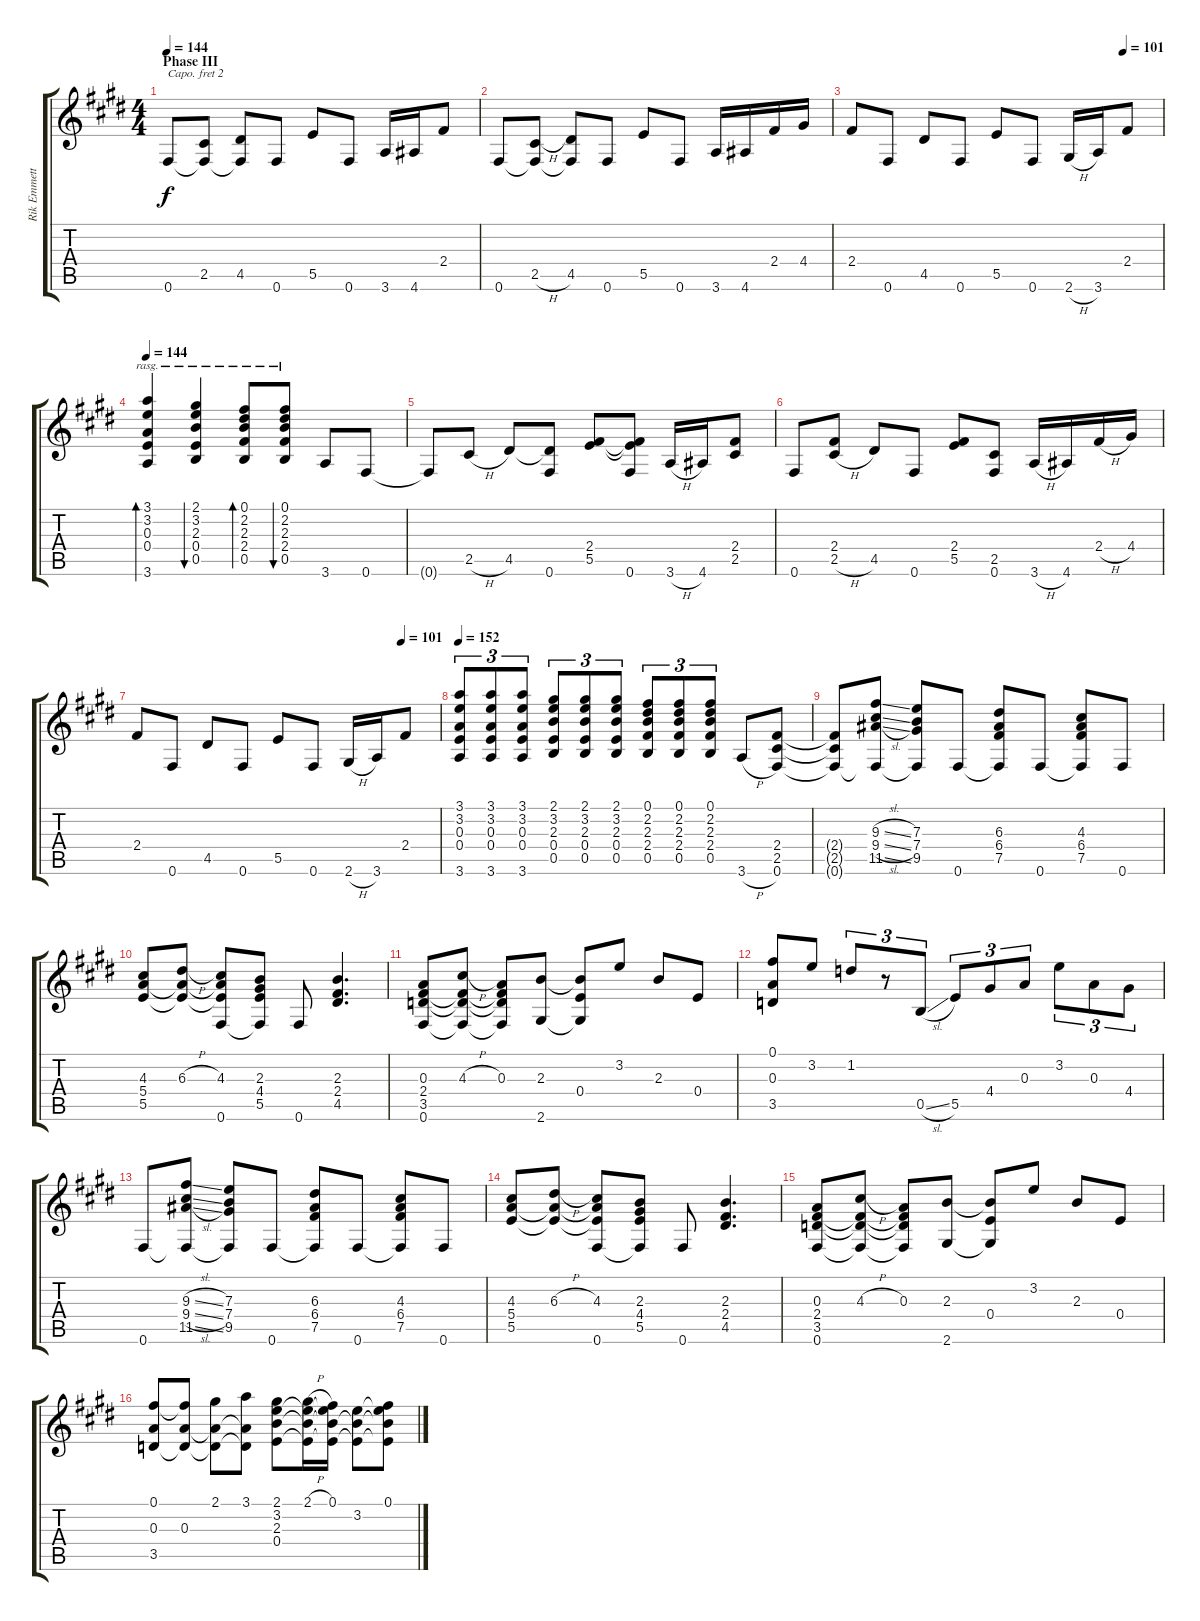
\track ("Rik Emmett" "Rik Emmett") {instrument acousticguitarnylon}
\staff {score tabs}
\capo 2
\tuning (E4 B3 G3 D3 A2 E2) {hide}
\ts (4 4)
\section ("" "Phase III")
\tempo 144
\clef g2
\ks e
0.6.8{dy f} (2.5 0.6{t}).8 (4.5 0.6{t}).8 0.6.8 5.5.8 0.6.8 3.6.16 4.6.16 2.4.8 |
0.6.8 (2.5{h} 0.6{t}).8 (4.5 0.6{t}).8 0.6.8 5.5.8 0.6.8 3.6.16 4.6.16 2.4.16 4.4.16 |
\tempo (101 0.875)
2.4.8 0.6.8 4.5.8 0.6.8 5.5.8 0.6.8 2.6{h}.16 3.6.16 2.4.8 |
\tempo 144
(3.1 3.2 0.3 0.4 3.6).4{bd 120 rasg ii} (2.1 3.2 2.3 0.4 0.5).4{bu 120 rasg ii} (0.1 2.2 2.3 2.4 0.5).8{bd 120 rasg ii} (0.1 2.2 2.3 2.4 0.5).8{bu 120 rasg ii} 3.6.8 0.6.8 |
0.6{t}.8 2.5{h}.8 4.5.8 (4.5{t} 0.6).8 (2.4 5.5).8 (2.4{t} 5.5{t} 0.6).8 3.6{h}.16 4.6.16 (2.4 2.5).8 |
0.6.8 (2.4 2.5{h}).8 4.5.8 0.6.8 (2.4 5.5).8 (2.5 0.6).8 3.6{h}.16 4.6.16 2.4{h}.16 4.4.16 |
\tempo (101 0.875)
2.4.8 0.6.8 4.5.8 0.6.8 5.5.8 0.6.8 2.6{h}.16 3.6.16 2.4.8 |
\tempo 152
(3.1 3.2 0.3 0.4 3.6).8{tu (3 2)} (3.1 3.2 0.3 0.4 3.6).8{tu (3 2)} (3.1 3.2 0.3 0.4 3.6).8{tu (3 2)} (2.1 3.2 2.3 0.4 0.5).8{tu (3 2)} (2.1 3.2 2.3 0.4 0.5).8{tu (3 2)} (2.1 3.2 2.3 0.4 0.5).8{tu (3 2)} (0.1 2.2 2.3 2.4 0.5).8{tu (3 2)} (0.1 2.2 2.3 2.4 0.5).8{tu (3 2)} (0.1 2.2 2.3 2.4 0.5).8{tu (3 2)} 3.6{h}.8 (2.4 2.5 0.6).8 |
(2.4{t} 2.5{t} 0.6{t}).8 (9.3{sl} 9.4{sl} 11.5{sl} 0.6{t}).8 (7.3 7.4 9.5 0.6{t}).8 0.6.8 (6.3 6.4 7.5 0.6{t}).8 0.6.8 (4.3 6.4 7.5 0.6{t}).8 0.6.8 |
(4.3 5.4 5.5).8 (6.3{h} 5.4{t} 5.5{t}).8 (4.3 5.4{t} 5.5{t} 0.6).8 (2.3 4.4 5.5 0.6{t}).8 0.6.8 (2.3 2.4 4.5).4{d} |
(0.3 2.4 3.5 0.6).8 (4.3{h} 2.4{t} 3.5{t} 0.6{t}).8 (0.3 2.4{t} 3.5{t} 0.6{t}).8 (2.3 2.6).8 (2.3{t} 0.4 2.6{t}).8 3.2.8 2.3.8 0.4.8 |
(0.1 0.3 3.5).8 3.2.8 1.2.8{tu (3 2)} r.8{tu (3 2)} 0.5{sl}.8{tu (3 2)} 5.5.8{tu (3 2)} 4.4.8{tu (3 2)} 0.3.8{tu (3 2)} 3.2.8{tu (3 2)} 0.3.8{tu (3 2)} 4.4.8{tu (3 2)} |
0.6.8 (9.3{sl} 9.4{sl} 11.5{sl} 0.6{t}).8 (7.3 7.4 9.5 0.6{t}).8 0.6.8 (6.3 6.4 7.5 0.6{t}).8 0.6.8 (4.3 6.4 7.5 0.6{t}).8 0.6.8 |
(4.3 5.4 5.5).8 (6.3{h} 5.4{t} 5.5{t}).8 (4.3 5.4{t} 5.5{t} 0.6).8 (2.3 4.4 5.5 0.6{t}).8 0.6.8 (2.3 2.4 4.5).4{d} |
(0.3 2.4 3.5 0.6).8 (4.3{h} 2.4{t} 3.5{t} 0.6{t}).8 (0.3 2.4{t} 3.5{t} 0.6{t}).8 (2.3 2.6).8 (2.3{t} 0.4 2.6{t}).8 3.2.8 2.3.8 0.4.8 |
(0.1 0.3 3.5).8 (0.1{t} 0.3 3.5{t}).8 (2.1 0.3{t} 3.5{t}).8 (3.1 0.3{t} 3.5{t}).8 (2.1 3.2 2.3 0.4).8 (2.1{h} 3.2{t} 2.3{t} 0.4{t}).16 (0.1 3.2{t} 2.3{t} 0.4{t}).16 (3.2 2.3{t} 0.4{t}).8 (0.1 3.2{t} 2.3{t} 0.4{t}).8
